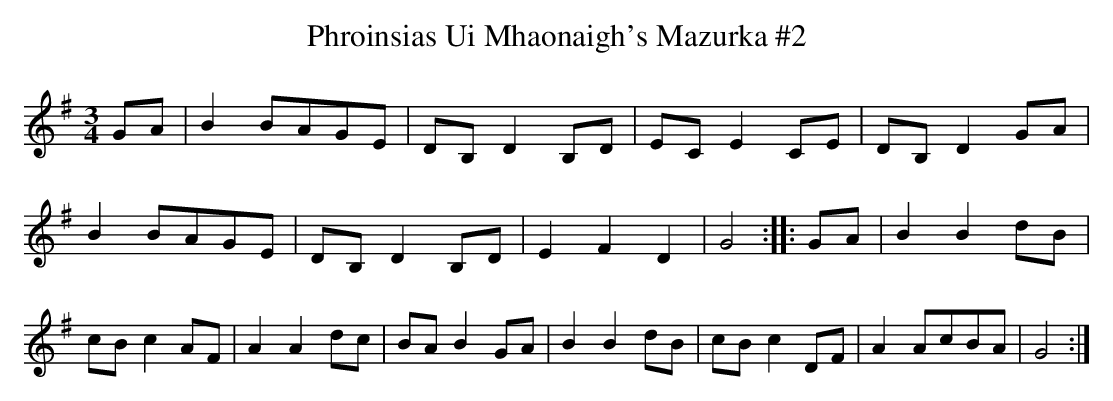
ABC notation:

X:1
T:Phroinsias Ui Mhaonaigh's Mazurka #2
M:3/4
L:1/8
K:G
GA|B2BAGE|DB, D2B,D|EC E2CE|DB, D2GA|B2BAGE|\
DB, D2B,D|E2F2D2|G4::GA|B2B2dB|cB c2AF|A2A2dc|\
BA B2GA|B2B2dB|cB c2DF|A2AcBA|G4:|
